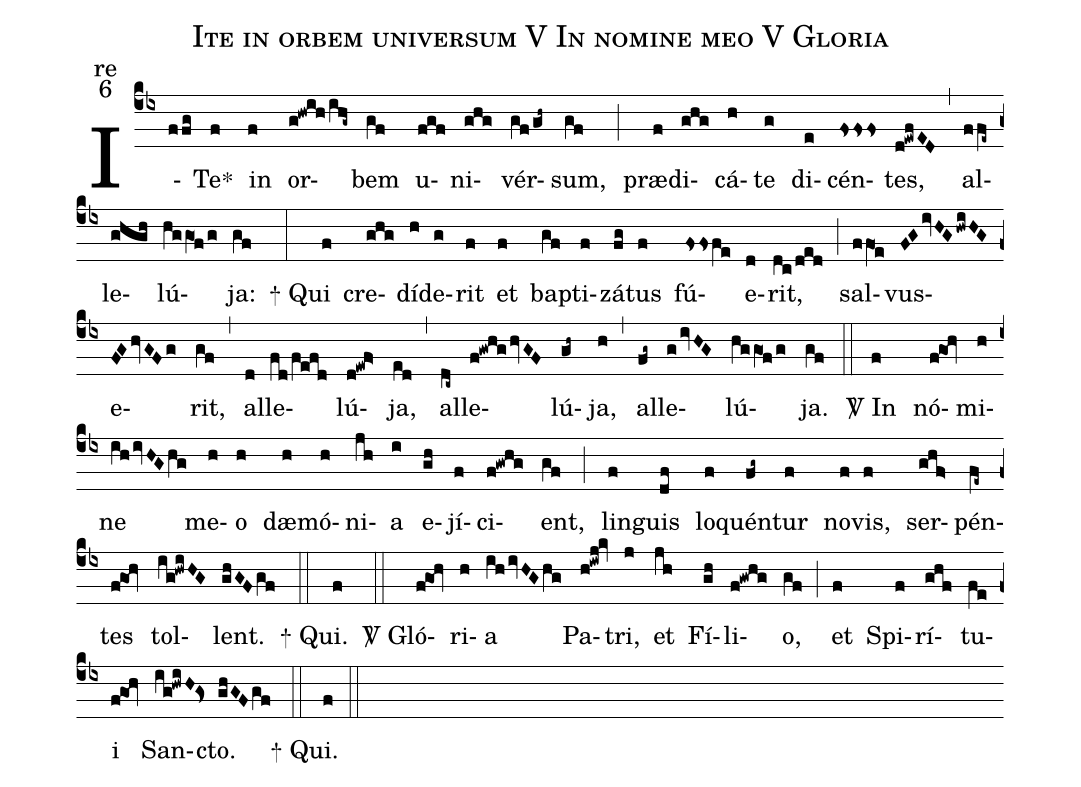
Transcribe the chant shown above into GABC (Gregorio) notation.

name:Ite in orbem universum V In nomine meo V Gloria;
office-part:re;
mode:6;
%%
(cb4) I(ffg)Te<sp>*</sp>(f) in(f) or(g!hwih/ihg~)bem(gf) u(fgf)ni(ghg)vér(gf/gh~)sum,(gf) (;)
præ(f)di(ghg)cá(h)te(g) di(e)cén(fsfsfs)tes,(d!ewfED) (,)
al(ffe~)le(ghgh)lú(hggO1f/g)ja:(gf) (:)
<sp>+</sp> Qui(f) cre(ghg)dí(h)de(g)rit(f) et(f) ba(gf)pti(f)zá(fg)tus(f) fú(fssfe)e(d)rit,(dc/ded) (;)
sal(ffO1e)vus(FGivHGhwiHG)e(FGhvGFg)rit,(gf) (,)
al(d)le(fd/fV@efd)lú(d!ewf>)ja,(ed) (,)
al(dc~)le(f!gwhghvGF)lú(gh~)ja,(h) (,)
al(fg~)le(givHG)lú(hggO1f/g)ja.(gf) (::)
<sp>V/</sp> In(f) nó(f!go1!hv)mi(h)ne(ihivHGhg) me(h)o(h) dæ(h)mó(h)ni(jh)a(i) e(gh)jí(f)ci(f!gwhg)ent,(gf) (;)
lin(f)guis(df) lo(f)quén(fg~)tur(f) no(f)vis,(f) ser(ghf>)pén(fe~)tes(f!go1!hv) tol(ig!hwiHG)lent.(ghGFgf) (::)
<sp>+</sp> Qui.(f) (::)
<sp>V/</sp> Gló(f!go@hv)ri(h)a(ihivHGhg) Pa(h!iwj!kv)tri,(j) et(jh)
Fí(gh)li(f!gwhg)o,(gf) (;)
et(f) Spi(f)rí(ghf)tu(fez)i(f!go@hv) San(ig!hwiH!gs<)cto.(ghGFgf) (::)
<sp>+</sp> Qui.(f) (::)
